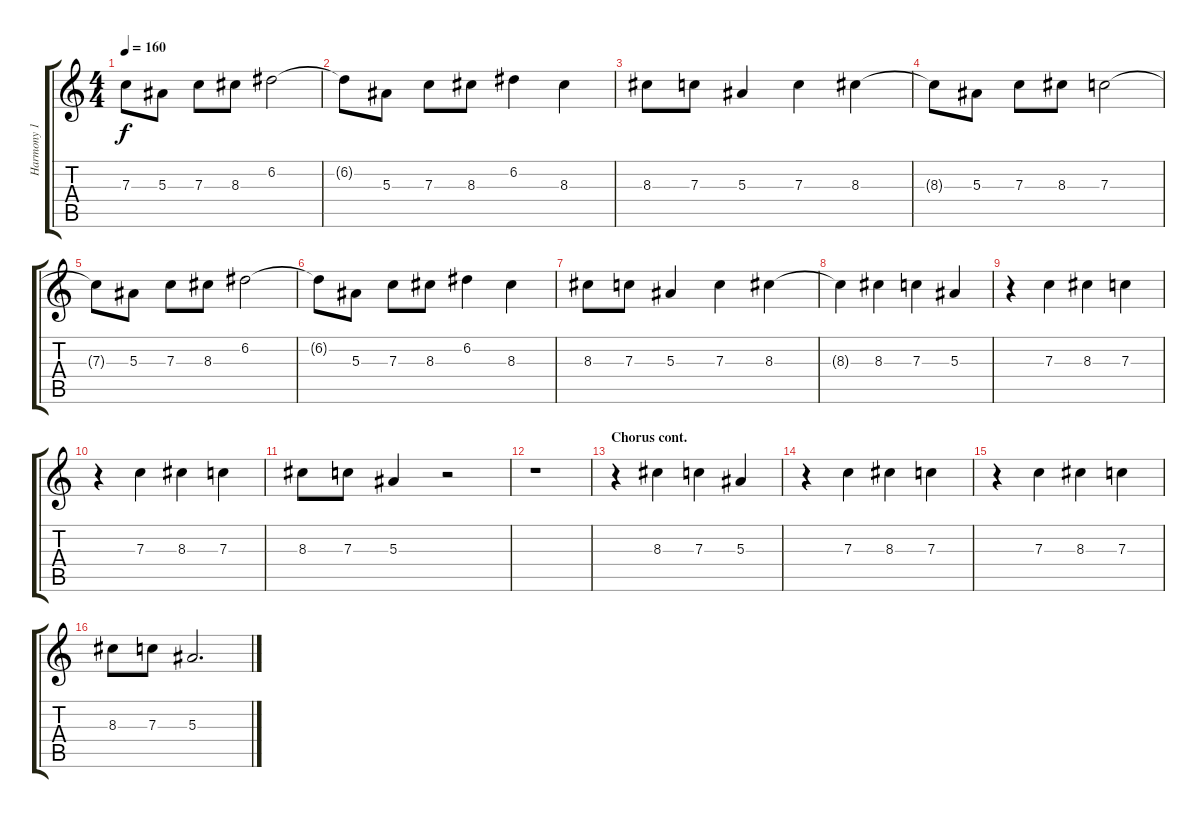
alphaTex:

\track ("Harmony 1" "Harmony 1") {instrument overdrivenguitar}
\staff {score tabs}
\tuning (D4 A3 F3 C3 G2 C2) {hide}
\ts (4 4)
\tempo 160
\clef g2
\ks aminor
7.3{t}.8{dy f} 5.3.8 7.3.8 8.3.8 6.2.2 |
6.2{t}.8 5.3.8 7.3.8 8.3.8 6.2.4 8.3.4 |
8.3.8 7.3.8 5.3.4 7.3.4 8.3.4 |
8.3{t}.8 5.3.8 7.3.8 8.3.8 7.3.2 |
7.3{t}.8 5.3.8 7.3.8 8.3.8 6.2.2 |
6.2{t}.8 5.3.8 7.3.8 8.3.8 6.2.4 8.3.4 |
8.3.8 7.3.8 5.3.4 7.3.4 8.3.4 |
8.3{t}.4 8.3.4 7.3.4 5.3.4 |
r.4 7.3.4 8.3.4 7.3.4 |
r.4 7.3.4 8.3.4 7.3.4 |
8.3.8 7.3.8 5.3.4 r.2 |
r.1 |
\section ("" "Chorus cont.")
r.4 8.3.4 7.3.4 5.3.4 |
r.4 7.3.4 8.3.4 7.3.4 |
r.4 7.3.4 8.3.4 7.3.4 |
8.3.8 7.3.8 5.3.2{d}
